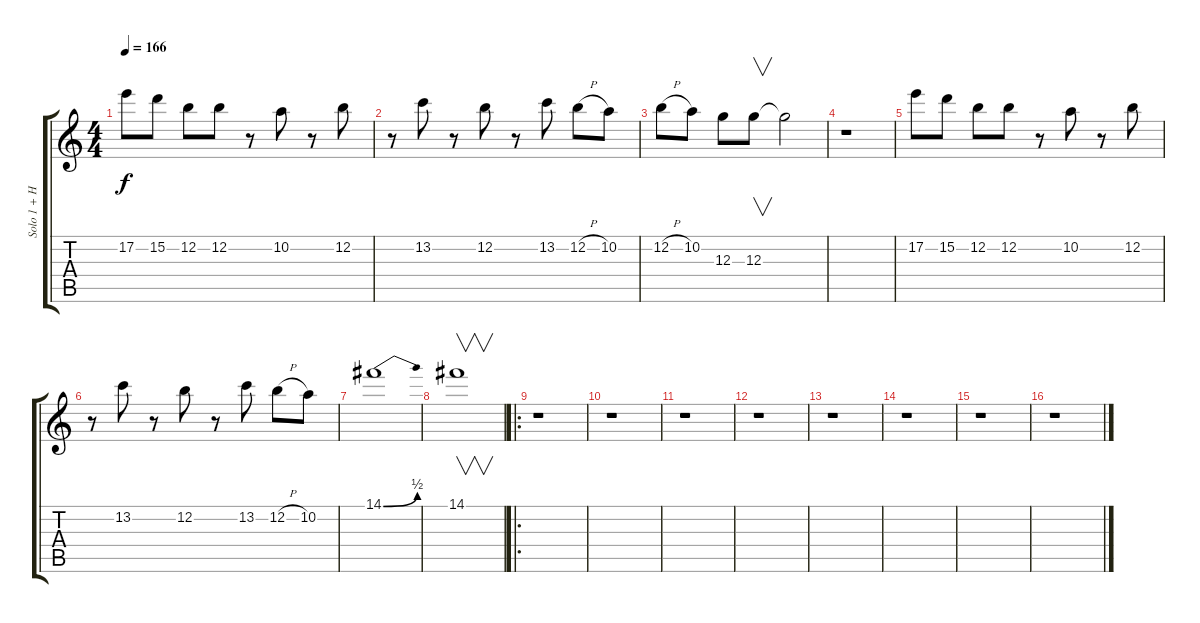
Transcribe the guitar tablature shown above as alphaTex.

\track ("Solo 1 + Harmonisé" "Solo 1 + H") {instrument distortionguitar}
\staff {score tabs}
\tuning (E4 B3 G3 D3 A2 E2) {hide}
\ts (4 4)
\tempo 166
\clef g2
\ks c
17.2.8{dy f} 15.2.8 12.2.8 12.2.8 r.8 10.2.8 r.8 12.2.8 |
r.8 13.2.8 r.8 12.2.8 r.8 13.2.8 12.2{h}.8 10.2.8 |
12.2{h}.8 10.2.8 12.3.8 12.3.8{v} 12.3{t}.2 |
r.1 |
17.2.8 15.2.8 12.2.8 12.2.8 r.8 10.2.8 r.8 12.2.8 |
r.8 13.2.8 r.8 12.2.8 r.8 13.2.8 12.2{h}.8 10.2.8 |
14.1{be (bend 0 0 60 2)}.1 |
14.1.1{v} |
\ro
r.1 |
r.1 |
r.1 |
r.1 |
r.1 |
r.1 |
r.1 |
r.1
